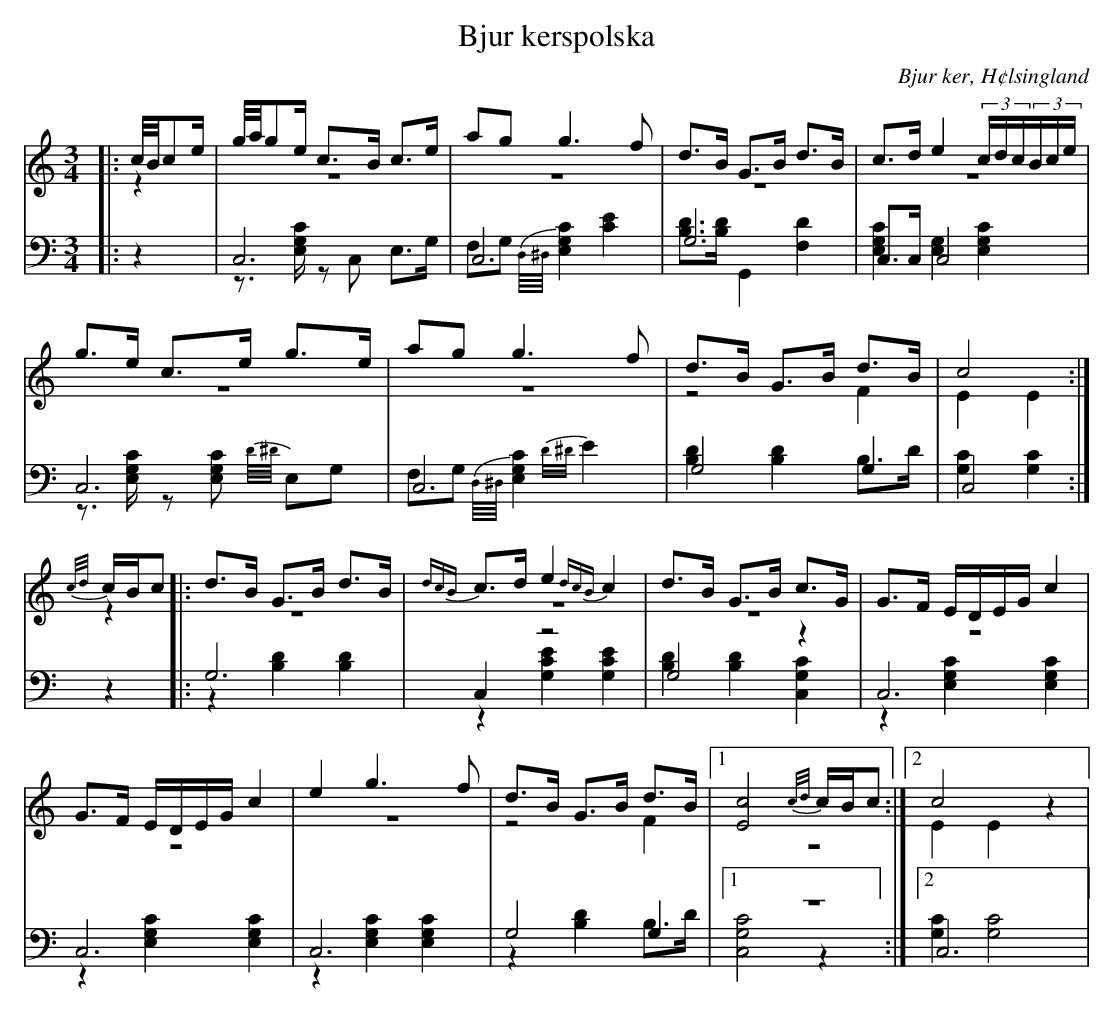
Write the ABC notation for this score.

X:1
T: Bjur kerspolska
O: Bjur ker, H¢lsingland
M: 3/4
L: 1/8
K: C
V:1
V:2 merge
V:3
V:4 merge
V:1
|:c//B//ce/|g//a//ge/ c>B c>e|ag g3 f|d>B G>B d>B|c>d e2 (3c/d/c/(3B/c/e/|
g>e c>e g>e|ag g3 f|d>B G>B d>B|c4:|
{c/d/}c/B/c |:d>B G>B d>B|{dcB}c>d e2 {dcB}c2|d>B G>B c>G|G>F E/D/E/G/ c2|
G>F E/D/E/G/ c2|e2 g3 f|d>B G>B d>B|1 [E4c4] {c/d/}c/B/c:|2 c4 z2|
V:2
|:z2|z6|z6|z6|z6|
z6|z6|z4 F2|E2 E2:|
z2|:z6|z6|z6|z6|
 z6|z6|z4 F2|1 z6:|2 E2 E2 z2|
V:3 clef=bass
|:z2|C,6|C,6|G,6|C,>C, C,4|
C,6|C,6|G,4 G,2|C,4:|
z2|:G,6|C,2 z4|G,4 z2|C,6|
 C,6|C,6|G,4 G,2|1 z6:|2 C,6|
V:4 clef=bass
|:z2|z>[E,G,C] zC, E,>G,|F,G, {D,//^D,//}[E,2G,2C2] [E2C2]|[B,D]>[B,D] G,,2 [F,2D2]|[E,2G,2C2] [E,2G,2] [E,2G,2C2]|
z>[E,G,C] z[E,G,C] {D//^D//}E,G,|F,G, {D,//^D,//}[E,2G,2C2] {D/^D/}E2|[B,2D2] [B,2D2] B,>D|[G,2C2][G,2C2]:|
z2|:z2 [B,2D2] [B,2D2]|z2 [G,2C2E2] [G,2C2E2]|[B,2D2][B,2D2] [C,2G,2C2]|z2 [E,2G,2C2] [E,2G,2C2]|
z2 [E,2G,2C2] [E,2G,2C2]|z2 [E,2G,2C2] [E,2G,2C2]|z2 [B,2D2] B,>D|1 [C,4G,4C4] z2:|2 [G,2C2] [G,4C4]|
